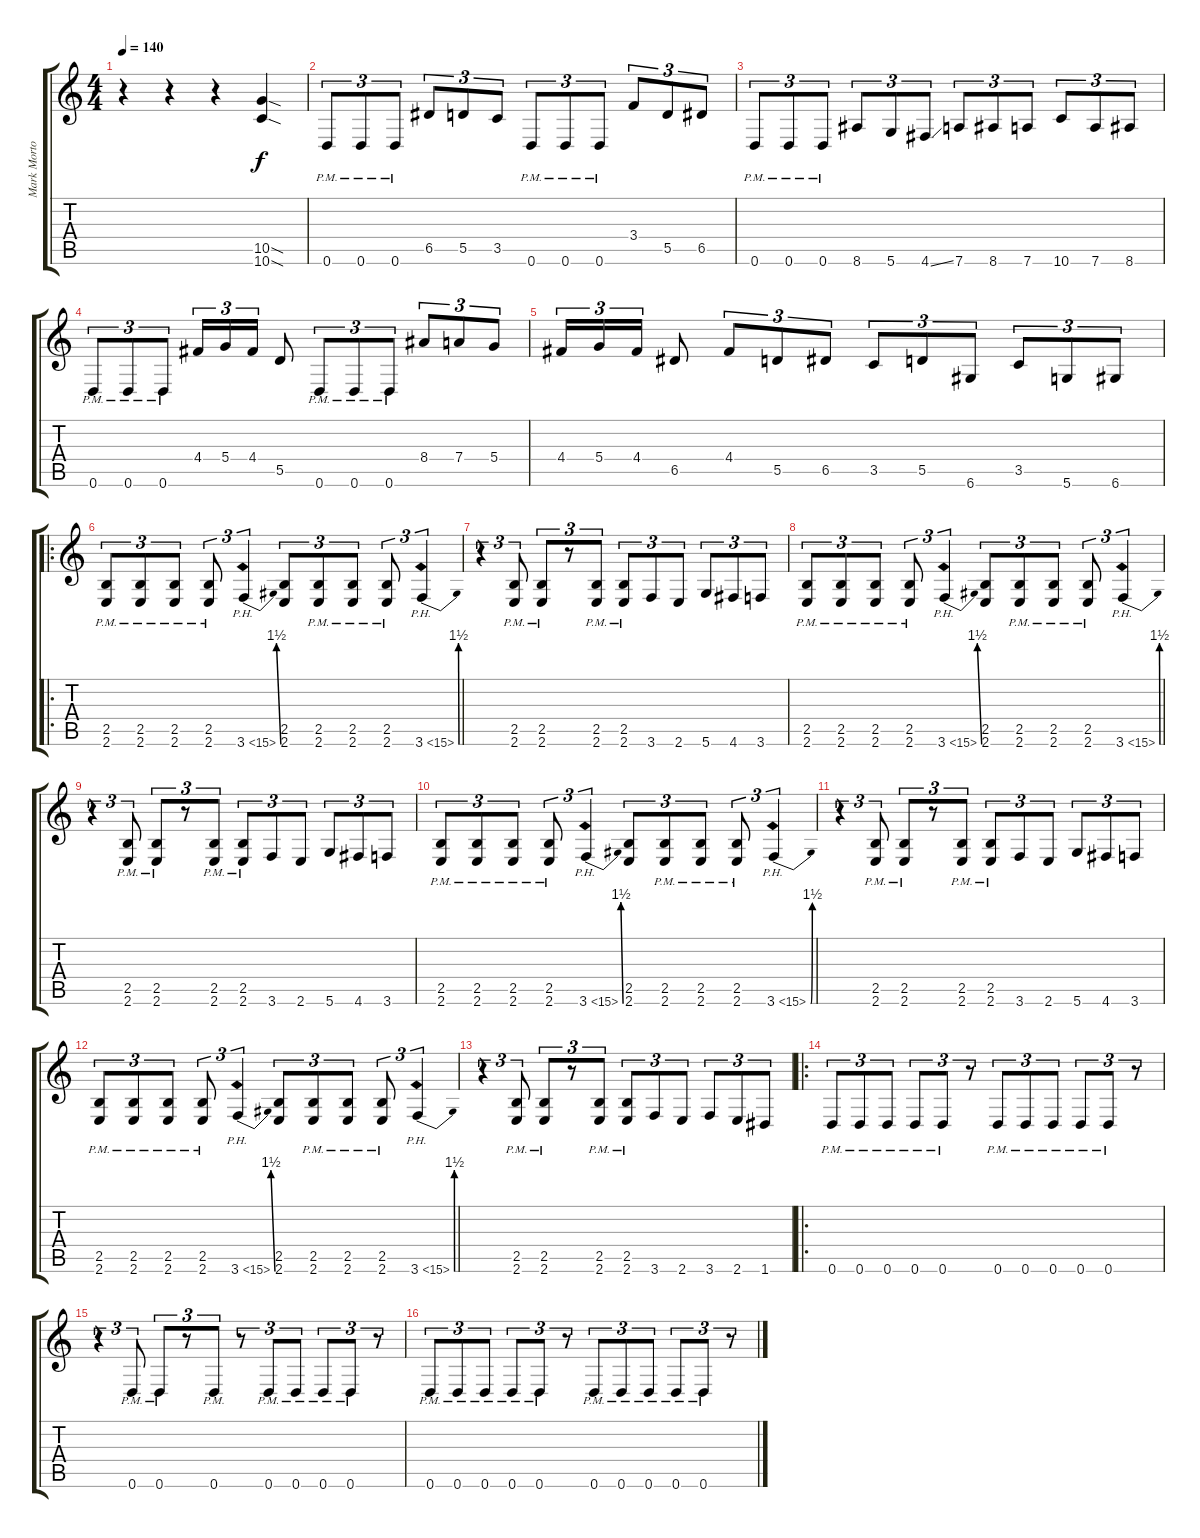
\track ("Mark Morton" "Mark Morto") {instrument distortionguitar}
\staff {score tabs}
\tuning (E4 B3 G3 D3 A2 D2) {hide}
\ts (4 4)
\tempo 140
\clef g2
\ks c
r.4{dy f instrument distortionguitar} r.4 r.4 (10.5{sod} 10.6{sod}).4 |
0.6{pm}.8{tu (3 2)} 0.6{pm}.8{tu (3 2)} 0.6{pm}.8{tu (3 2)} 6.5.8{tu (3 2)} 5.5.8{tu (3 2)} 3.5.8{tu (3 2)} 0.6{pm}.8{tu (3 2)} 0.6{pm}.8{tu (3 2)} 0.6{pm}.8{tu (3 2)} 3.4.8{tu (3 2)} 5.5.8{tu (3 2)} 6.5.8{tu (3 2)} |
0.6{pm}.8{tu (3 2)} 0.6{pm}.8{tu (3 2)} 0.6{pm}.8{tu (3 2)} 8.6.8{tu (3 2)} 5.6.8{tu (3 2)} 4.6{ss}.8{tu (3 2)} 7.6.8{tu (3 2)} 8.6.8{tu (3 2)} 7.6.8{tu (3 2)} 10.6.8{tu (3 2)} 7.6.8{tu (3 2)} 8.6.8{tu (3 2)} |
0.6{pm}.8{tu (3 2)} 0.6{pm}.8{tu (3 2)} 0.6{pm}.8{tu (3 2)} 4.4.16{tu (3 2)} 5.4.16{tu (3 2)} 4.4.16{tu (3 2)} 5.5.8 0.6{pm}.8{tu (3 2)} 0.6{pm}.8{tu (3 2)} 0.6{pm}.8{tu (3 2)} 8.4.8{tu (3 2)} 7.4.8{tu (3 2)} 5.4.8{tu (3 2)} |
4.4.16{tu (3 2)} 5.4.16{tu (3 2)} 4.4.16{tu (3 2)} 6.5.8 4.4.8{tu (3 2)} 5.5.8{tu (3 2)} 6.5.8{tu (3 2)} 3.5.8{tu (3 2)} 5.5.8{tu (3 2)} 6.6.8{tu (3 2)} 3.5.8{tu (3 2)} 5.6.8{tu (3 2)} 6.6.8{tu (3 2)} |
\ro
(2.5{pm} 2.6{pm}).8{tu (3 2)} (2.5{pm} 2.6{pm}).8{tu (3 2)} (2.5{pm} 2.6{pm}).8{tu (3 2)} (2.5{pm} 2.6{pm}).8{tu (3 2)} 3.6{be (bend 0 0 60 6) ph 12}.4{tu (3 2)} (2.5 2.6).8{tu (3 2)} (2.5{pm} 2.6{pm}).8{tu (3 2)} (2.5{pm} 2.6{pm}).8{tu (3 2)} (2.5{pm} 2.6{pm}).8{tu (3 2)} 3.6{be (bend 0 0 60 6) ph 12}.4{tu (3 2)} |
r.4{tu (3 2)} (2.5{pm} 2.6{pm}).8{tu (3 2)} (2.5{pm} 2.6{pm}).8{tu (3 2)} r.8{tu (3 2)} (2.5{pm} 2.6{pm}).8{tu (3 2)} (2.5{pm} 2.6{pm}).8{tu (3 2)} 3.6.8{tu (3 2)} 2.6.8{tu (3 2)} 5.6.8{tu (3 2)} 4.6.8{tu (3 2)} 3.6.8{tu (3 2)} |
(2.5{pm} 2.6{pm}).8{tu (3 2)} (2.5{pm} 2.6{pm}).8{tu (3 2)} (2.5{pm} 2.6{pm}).8{tu (3 2)} (2.5{pm} 2.6{pm}).8{tu (3 2)} 3.6{be (bend 0 0 60 6) ph 12}.4{tu (3 2)} (2.5 2.6).8{tu (3 2)} (2.5{pm} 2.6{pm}).8{tu (3 2)} (2.5{pm} 2.6{pm}).8{tu (3 2)} (2.5{pm} 2.6{pm}).8{tu (3 2)} 3.6{be (bend 0 0 60 6) ph 12}.4{tu (3 2)} |
r.4{tu (3 2)} (2.5{pm} 2.6{pm}).8{tu (3 2)} (2.5{pm} 2.6{pm}).8{tu (3 2)} r.8{tu (3 2)} (2.5{pm} 2.6{pm}).8{tu (3 2)} (2.5{pm} 2.6{pm}).8{tu (3 2)} 3.6.8{tu (3 2)} 2.6.8{tu (3 2)} 5.6.8{tu (3 2)} 4.6.8{tu (3 2)} 3.6.8{tu (3 2)} |
(2.5{pm} 2.6{pm}).8{tu (3 2)} (2.5{pm} 2.6{pm}).8{tu (3 2)} (2.5{pm} 2.6{pm}).8{tu (3 2)} (2.5{pm} 2.6{pm}).8{tu (3 2)} 3.6{be (bend 0 0 60 6) ph 12}.4{tu (3 2)} (2.5 2.6).8{tu (3 2)} (2.5{pm} 2.6{pm}).8{tu (3 2)} (2.5{pm} 2.6{pm}).8{tu (3 2)} (2.5{pm} 2.6{pm}).8{tu (3 2)} 3.6{be (bend 0 0 60 6) ph 12}.4{tu (3 2)} |
r.4{tu (3 2)} (2.5{pm} 2.6{pm}).8{tu (3 2)} (2.5{pm} 2.6{pm}).8{tu (3 2)} r.8{tu (3 2)} (2.5{pm} 2.6{pm}).8{tu (3 2)} (2.5{pm} 2.6{pm}).8{tu (3 2)} 3.6.8{tu (3 2)} 2.6.8{tu (3 2)} 5.6.8{tu (3 2)} 4.6.8{tu (3 2)} 3.6.8{tu (3 2)} |
(2.5{pm} 2.6{pm}).8{tu (3 2)} (2.5{pm} 2.6{pm}).8{tu (3 2)} (2.5{pm} 2.6{pm}).8{tu (3 2)} (2.5{pm} 2.6{pm}).8{tu (3 2)} 3.6{be (bend 0 0 60 6) ph 12}.4{tu (3 2)} (2.5 2.6).8{tu (3 2)} (2.5{pm} 2.6{pm}).8{tu (3 2)} (2.5{pm} 2.6{pm}).8{tu (3 2)} (2.5{pm} 2.6{pm}).8{tu (3 2)} 3.6{be (bend 0 0 60 6) ph 12}.4{tu (3 2)} |
r.4{tu (3 2)} (2.5{pm} 2.6{pm}).8{tu (3 2)} (2.5{pm} 2.6{pm}).8{tu (3 2)} r.8{tu (3 2)} (2.5{pm} 2.6{pm}).8{tu (3 2)} (2.5{pm} 2.6{pm}).8{tu (3 2)} 3.6.8{tu (3 2)} 2.6.8{tu (3 2)} 3.6.8{tu (3 2)} 2.6.8{tu (3 2)} 1.6.8{tu (3 2)} |
\ro
0.6{pm}.8{tu (3 2)} 0.6{pm}.8{tu (3 2)} 0.6{pm}.8{tu (3 2)} 0.6{pm}.8{tu (3 2)} 0.6{pm}.8{tu (3 2)} r.8{tu (3 2)} 0.6{pm}.8{tu (3 2)} 0.6{pm}.8{tu (3 2)} 0.6{pm}.8{tu (3 2)} 0.6{pm}.8{tu (3 2)} 0.6{pm}.8{tu (3 2)} r.8{tu (3 2)} |
r.4{tu (3 2)} 0.6{pm}.8{tu (3 2)} 0.6{pm}.8{tu (3 2)} r.8{tu (3 2)} 0.6{pm}.8{tu (3 2)} r.8{tu (3 2)} 0.6{pm}.8{tu (3 2)} 0.6{pm}.8{tu (3 2)} 0.6{pm}.8{tu (3 2)} 0.6{pm}.8{tu (3 2)} r.8{tu (3 2)} |
0.6{pm}.8{tu (3 2)} 0.6{pm}.8{tu (3 2)} 0.6{pm}.8{tu (3 2)} 0.6{pm}.8{tu (3 2)} 0.6{pm}.8{tu (3 2)} r.8{tu (3 2)} 0.6{pm}.8{tu (3 2)} 0.6{pm}.8{tu (3 2)} 0.6{pm}.8{tu (3 2)} 0.6{pm}.8{tu (3 2)} 0.6{pm}.8{tu (3 2)} r.8{tu (3 2)}
